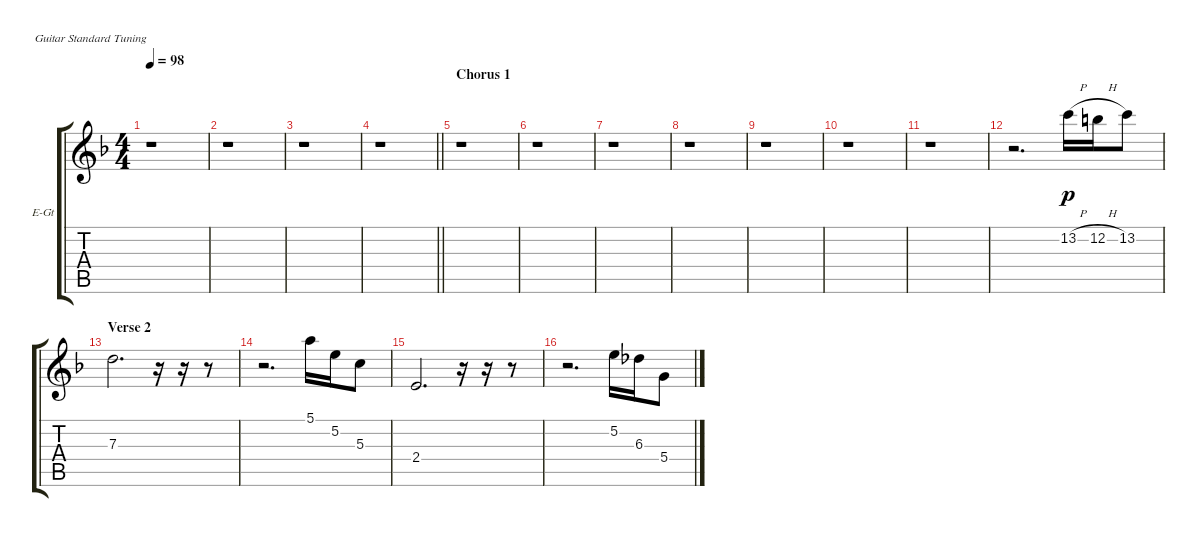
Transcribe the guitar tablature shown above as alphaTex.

\defaultSystemsLayout 4
\bracketExtendMode groupsimilarinstruments
\firstSystemTrackNameOrientation horizontal
\otherSystemsTrackNameOrientation horizontal
\track ("Electric Guitar" "E-Gt") {instrument electricguitarclean}
\staff {score tabs}
\tuning (E4 B3 G3 D3 A2 E2)
\ts (4 4)
\tempo 98
\clef g2
\scale
0.333333
\ks dminor
r.1{dy p} |
\scale
0.333333 r.1 |
\scale
0.333333 r.1 |
\scale
0.333333
\barLineRight lightlight
r.1 |
\section ("" "Chorus 1")
\scale
0.333333 r.1 |
\scale
0.333333 r.1 |
\scale
0.333333 r.1 |
\scale
0.333333 r.1 |
\scale
0.333333 r.1 |
\scale
0.333333 r.1 |
\scale
0.333333 r.1 |
\scale
0.333333 r.2{d} 13.2{h}.16 12.2{h}.16 13.2.8 |
\section ("" "Verse 2")
\scale
0.333333 7.3.2{d} r.16 r.16 r.8 |
\scale
0.333333 r.2{d} 5.1.16 5.2.16 5.3.8 |
\scale
0.333333 2.4.2{d} r.16 r.16 r.8 |
\scale
0.333333 r.2{d} 5.2.16 6.3.16 5.4.8
